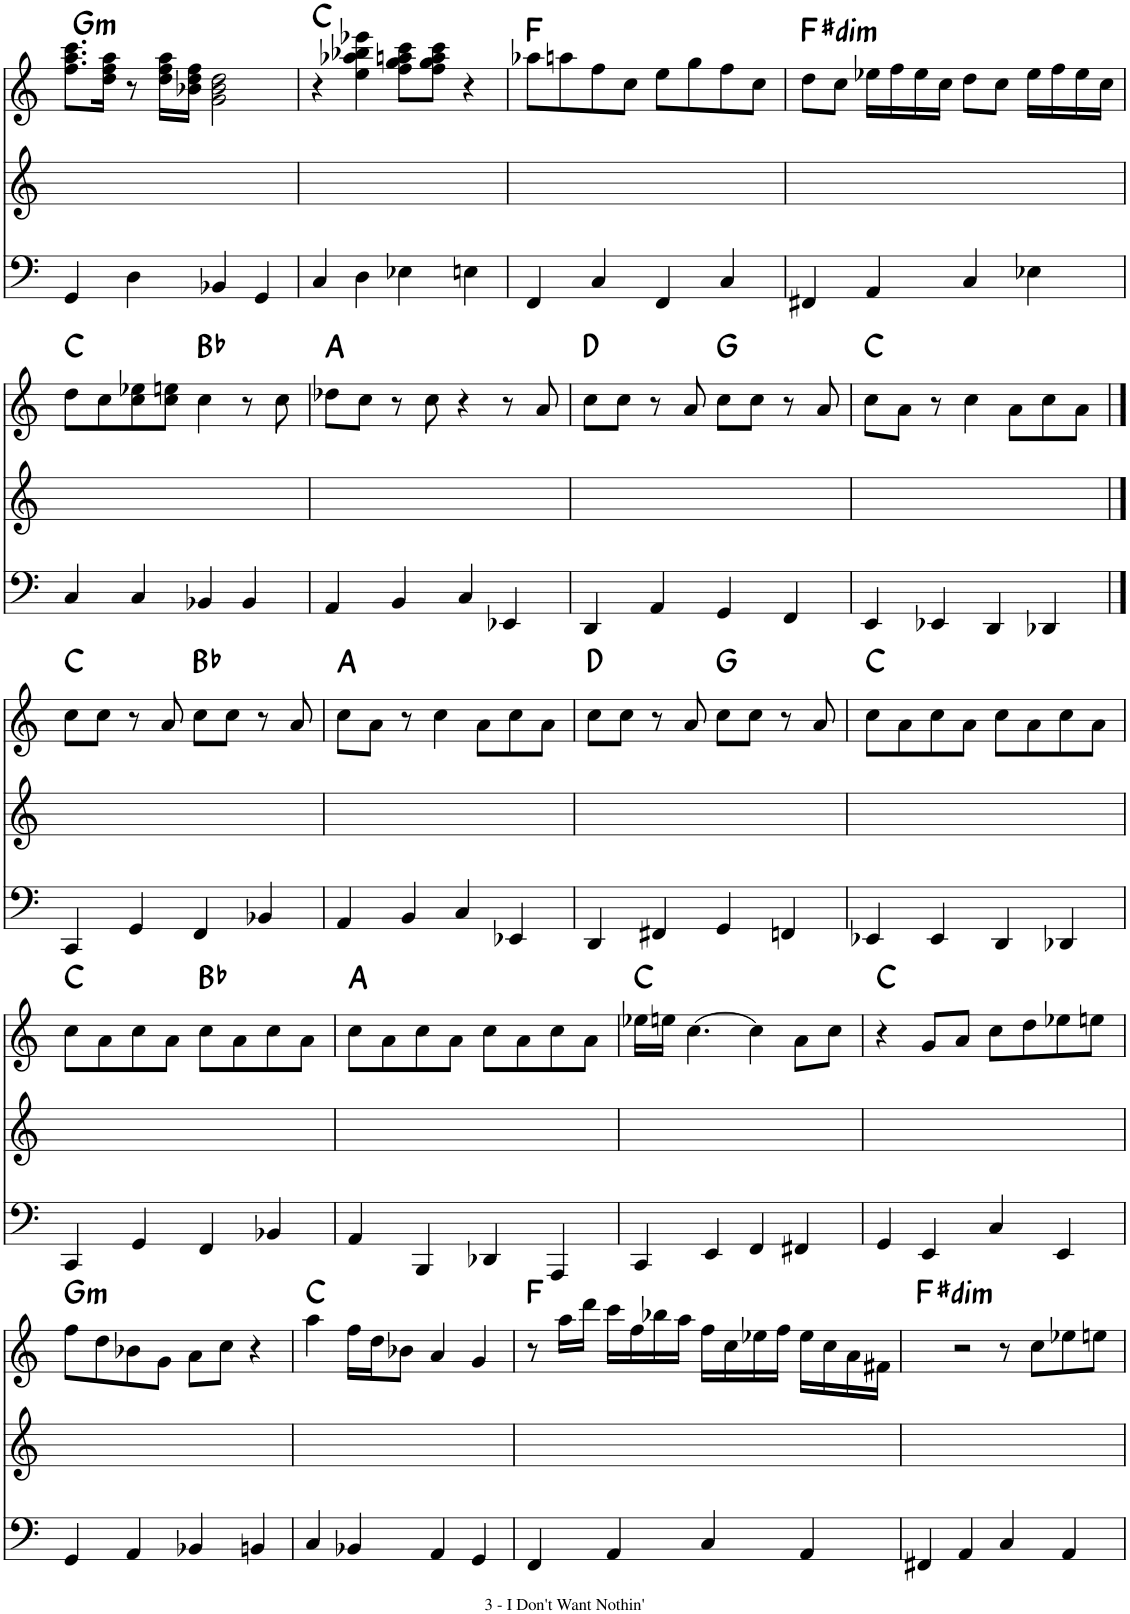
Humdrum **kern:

**kern	**kern	**kern	**harte
*part3	*part2	*part1	*part1
*staff3	*staff2	*staff1	*
*I"Fretless Electric Bass	*I"Piano	*I"Electronic Organ	*
*	*I'Pno	*I'Elec Org	*
!!LO:PB:g=z
*clefF4	*clefG2	*clefG2	*
*k[]	*k[]	*k[]	*
*M4/4	*M4/4	*M4/4	*
=45	=45	=45	=45
!	!	!	!LO:H:kt=m
4GG/	1ryy	8.ff\ 8.aa\ 8.ccc\L	G:min
.	.	16dd\ 16ff\ 16aa\Jk	.
4D\	.	8r	.
.	.	16dd\ 16ff\ 16aa\LL	.
.	.	16b-X\ 16dd\ 16ff\JJ	.
4BB-X/	.	2g\ 2b-\ 2dd\	.
4GG/	.	.	.
=46	=46	=46	=46
4C/	1ryy	4r	C:maj
4D\	.	4ee\ 4aa-X\ 4bb-X\ 4eee-X\	.
4E-X\	.	8ff\ 8gg\ 8aan\ 8ccc\L	.
.	.	8ff\ 8gg\ 8aa\ 8ccc\J	.
4En\	.	4r	.
=47	=47	=47	=47
4FF/	1ryy	8aa-X\L	F:maj
.	.	8aan\	.
4C/	.	8ff\	.
.	.	8cc\J	.
4FF/	.	8ee\L	.
.	.	8gg\	.
4C/	.	8ff\	.
.	.	8cc\J	.
=48	=48	=48	=48
!	!	!	!LO:H:kt=dim
4FF#X/	1ryy	8dd\L	F#:dim
.	.	8cc\J	.
4AA/	.	16ee-X\LL	.
.	.	16ff\	.
.	.	16ee-\	.
.	.	16cc\JJ	.
4C/	.	8dd\L	.
.	.	8cc\J	.
4E-X\	.	16ee-\LL	.
.	.	16ff\	.
.	.	16ee-\	.
.	.	16cc\JJ	.
!!LO:LB:g=z
=49	=49	=49	=49
4C/	1ryy	8dd\L	C:maj
.	.	8cc\	.
4C/	.	8cc\ 8ee-X\	.
.	.	8cc\ 8een\J	.
4BB-X/	.	4cc\	Bb:maj
4BB-/	.	8r	.
.	.	8cc\	.
=50	=50	=50	=50
4AA/	1ryy	8dd-X\L	A:maj
.	.	8cc\J	.
4BB/	.	8r	.
.	.	8cc\	.
4C/	.	4r	.
4EE-X/	.	8r	.
.	.	8a/	.
=51	=51	=51	=51
4DD/	1ryy	8cc\L	D:maj
.	.	8cc\J	.
4AA/	.	8r	.
.	.	8a/	.
4GG/	.	8cc\L	G:maj
.	.	8cc\J	.
4FF/	.	8r	.
.	.	8a/	.
=52	=52	=52	=52
4EE/	1ryy	8cc\L	C:maj
.	.	8a\J	.
4EE-X/	.	8r	.
.	.	4cc\	.
4DD/	.	.	.
.	.	8a\L	.
4DD-X/	.	8cc\	.
.	.	8a\J	.
!!LO:LB:g=z
==53	==53	==53	==53
4CC/	1ryy	8cc\L	C:maj
.	.	8cc\J	.
4GG/	.	8r	.
.	.	8a/	.
4FF/	.	8cc\L	Bb:maj
.	.	8cc\J	.
4BB-X/	.	8r	.
.	.	8a/	.
=54	=54	=54	=54
4AA/	1ryy	8cc\L	A:maj
.	.	8a\J	.
4BB/	.	8r	.
.	.	4cc\	.
4C/	.	.	.
.	.	8a\L	.
4EE-X/	.	8cc\	.
.	.	8a\J	.
=55	=55	=55	=55
4DD/	1ryy	8cc\L	D:maj
.	.	8cc\J	.
4FF#X/	.	8r	.
.	.	8a/	.
4GG/	.	8cc\L	G:maj
.	.	8cc\J	.
4FFn/	.	8r	.
.	.	8a/	.
=56	=56	=56	=56
4EE-X/	1ryy	8cc\L	C:maj
.	.	8a\	.
4EE-/	.	8cc\	.
.	.	8a\J	.
4DD/	.	8cc\L	.
.	.	8a\	.
4DD-X/	.	8cc\	.
.	.	8a\J	.
!!LO:LB:g=z
=57	=57	=57	=57
4CC/	1ryy	8cc\L	C:maj
.	.	8a\	.
4GG/	.	8cc\	.
.	.	8a\J	.
4FF/	.	8cc\L	Bb:maj
.	.	8a\	.
4BB-X/	.	8cc\	.
.	.	8a\J	.
=58	=58	=58	=58
4AA/	1ryy	8cc\L	A:maj
.	.	8a\	.
4BBB/	.	8cc\	.
.	.	8a\J	.
4DD-X/	.	8cc\L	.
.	.	8a\	.
4AAA/	.	8cc\	.
.	.	8a\J	.
=59	=59	=59	=59
4CC/	1ryy	16ee-X\LL	C:maj
.	.	16een\JJ	.
.	.	[4.cc\	.
4EE/	.	.	.
4FF/	.	4cc\]	.
4FF#X/	.	8a\L	.
.	.	8cc\J	.
=60	=60	=60	=60
4GG/	1ryy	4r	C:maj
4EE/	.	8g/L	.
.	.	8a/J	.
4C/	.	8cc\L	.
.	.	8dd\	.
4EE/	.	8ee-X\	.
.	.	8een\J	.
!!LO:LB:g=z
=61	=61	=61	=61
!	!	!	!LO:H:kt=m
4GG/	1ryy	8ff\L	G:min
.	.	8dd\	.
4AA/	.	8b-X\	.
.	.	8g\J	.
4BB-X/	.	8a\L	.
.	.	8cc\J	.
4BBn/	.	4r	.
=62	=62	=62	=62
4C/	1ryy	4aa\	C:maj
4BB-X/	.	16ff\LL	.
.	.	16dd\J	.
.	.	8b-X\J	.
4AA/	.	4a/	.
4GG/	.	4g/	.
=63	=63	=63	=63
4FF/	1ryy	8r	F:maj
.	.	16aa\LL	.
.	.	16ddd\JJ	.
4AA/	.	16ccc\LL	.
.	.	16ff\	.
.	.	16bb-X\	.
.	.	16aa\JJ	.
4C/	.	16ff\LL	.
.	.	16cc\	.
.	.	16ee-X\	.
.	.	16ff\JJ	.
4AA/	.	16ee-\LL	.
.	.	16cc\	.
.	.	16a\	.
.	.	16f#X\JJ	.
=64	=64	=64	=64
!	!	!	!LO:H:kt=dim
4FF#X/	1ryy	2r	F#:dim
4AA/	.	.	.
4C/	.	8r	.
.	.	8cc\L	.
4AA/	.	8ee-X\	.
.	.	8een\J	.
=	=	=	=
*-	*-	*-	*-
